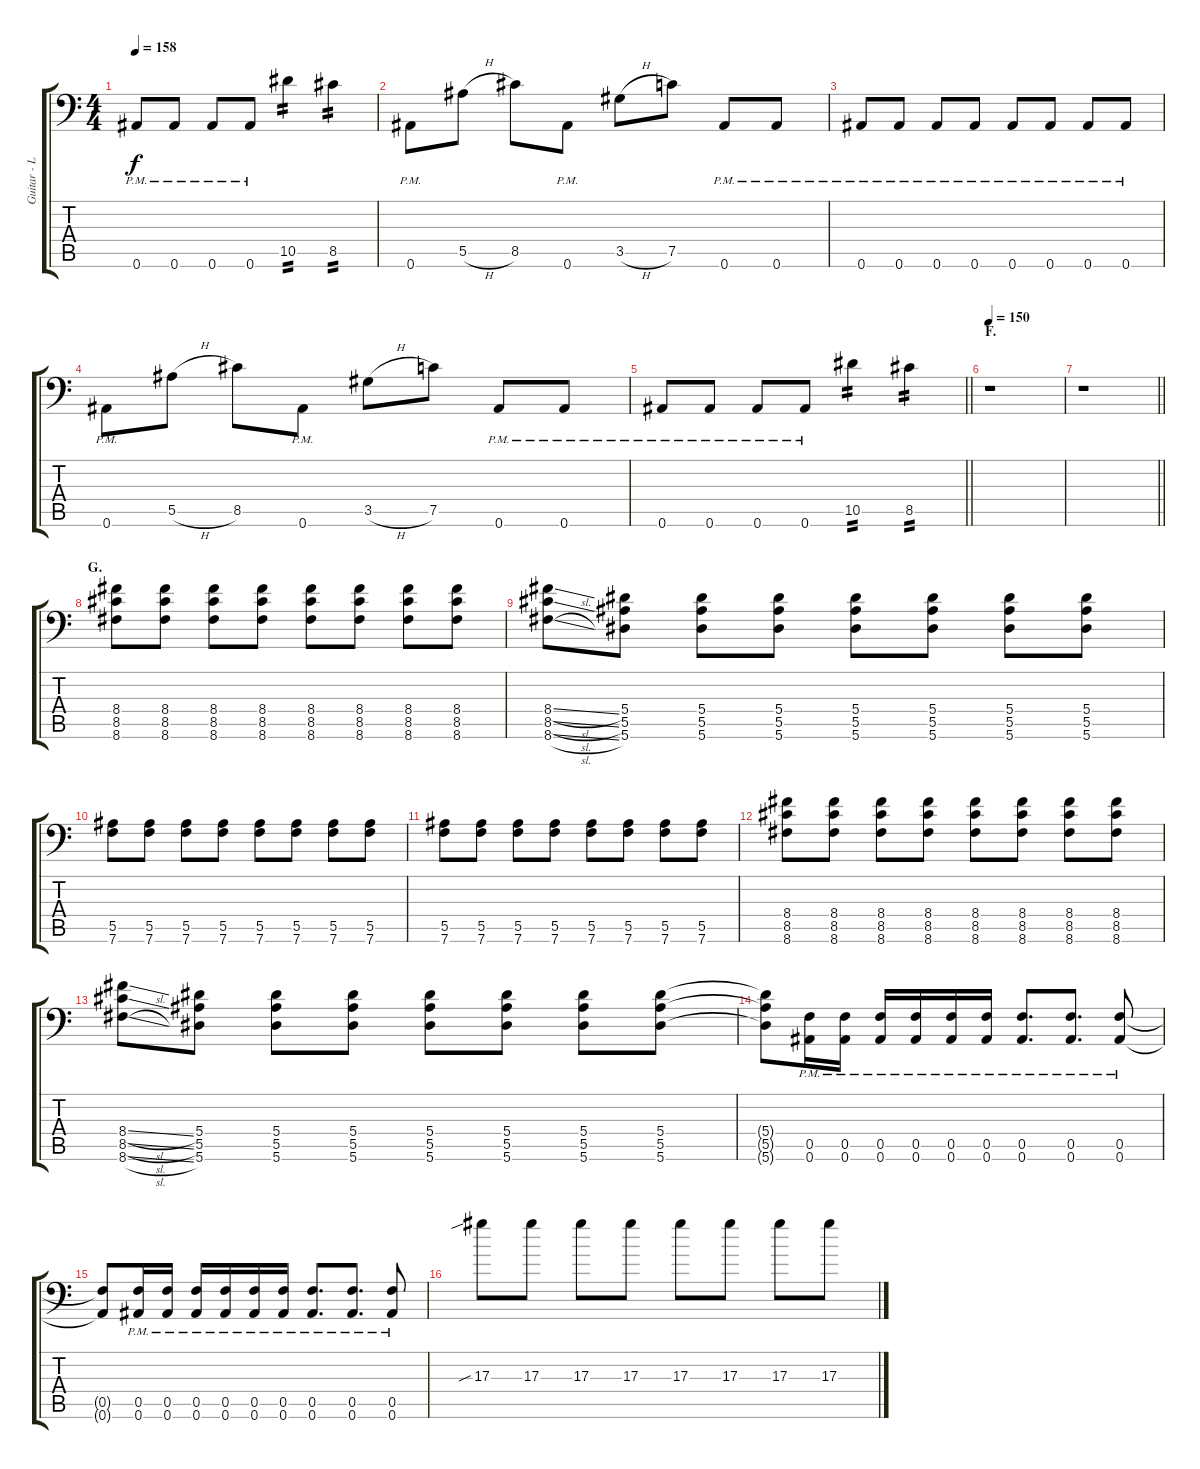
\track ("Guitar - Left" "Guitar - L") {instrument distortionguitar}
\staff {score tabs}
\tuning (C4 G3 Eb3 Bb2 F2 Bb1) {hide}
\ts (4 4)
\tempo 158
\clef f4
\ks c
0.6{pm}.8{dy f} 0.6{pm}.8 0.6{pm}.8 0.6{pm}.8 10.5.4{tp 2} 8.5.4{tp 2} |
0.6{pm}.8 5.5{h}.8 8.5.8 0.6{pm}.8 3.5{h}.8 7.5.8 0.6{pm}.8 0.6{pm}.8 |
0.6{pm}.8 0.6{pm}.8 0.6{pm}.8 0.6{pm}.8 0.6{pm}.8 0.6{pm}.8 0.6{pm}.8 0.6{pm}.8 |
0.6{pm}.8 5.5{h}.8 8.5.8 0.6{pm}.8 3.5{h}.8 7.5.8 0.6{pm}.8 0.6{pm}.8 |
\barLineRight lightlight
0.6{pm}.8 0.6{pm}.8 0.6{pm}.8 0.6{pm}.8 10.5.4{tp 2} 8.5.4{tp 2} |
\section ("" "F.")
\tempo 150
r.1 |
\barLineRight lightlight
r.1 |
\section ("" "G.")
(8.4 8.5 8.6).8 (8.4 8.5 8.6).8 (8.4 8.5 8.6).8 (8.4 8.5 8.6).8 (8.4 8.5 8.6).8 (8.4 8.5 8.6).8 (8.4 8.5 8.6).8 (8.4 8.5 8.6).8 |
(8.4{sl} 8.5{sl} 8.6{sl}).8 (5.4 5.5 5.6).8 (5.4 5.5 5.6).8 (5.4 5.5 5.6).8 (5.4 5.5 5.6).8 (5.4 5.5 5.6).8 (5.4 5.5 5.6).8 (5.4 5.5 5.6).8 |
(5.5 7.6).8 (5.5 7.6).8 (5.5 7.6).8 (5.5 7.6).8 (5.5 7.6).8 (5.5 7.6).8 (5.5 7.6).8 (5.5 7.6).8 |
(5.5 7.6).8 (5.5 7.6).8 (5.5 7.6).8 (5.5 7.6).8 (5.5 7.6).8 (5.5 7.6).8 (5.5 7.6).8 (5.5 7.6).8 |
(8.4 8.5 8.6).8 (8.4 8.5 8.6).8 (8.4 8.5 8.6).8 (8.4 8.5 8.6).8 (8.4 8.5 8.6).8 (8.4 8.5 8.6).8 (8.4 8.5 8.6).8 (8.4 8.5 8.6).8 |
(8.4{sl} 8.5{sl} 8.6{sl}).8 (5.4 5.5 5.6).8 (5.4 5.5 5.6).8 (5.4 5.5 5.6).8 (5.4 5.5 5.6).8 (5.4 5.5 5.6).8 (5.4 5.5 5.6).8 (5.4 5.5 5.6).8 |
(5.4{t} 5.5{t} 5.6{t}).8 (0.5{pm} 0.6{pm}).16 (0.5{pm} 0.6{pm}).16 (0.5{pm} 0.6{pm}).16 (0.5{pm} 0.6{pm}).16 (0.5{pm} 0.6{pm}).16 (0.5{pm} 0.6{pm}).16 (0.5{pm} 0.6{pm}).8{d} (0.5{pm} 0.6{pm}).8{d} (0.5{pm} 0.6{pm}).8 |
(0.5{t} 0.6{t}).8 (0.5{pm} 0.6{pm}).16 (0.5{pm} 0.6{pm}).16 (0.5{pm} 0.6{pm}).16 (0.5{pm} 0.6{pm}).16 (0.5{pm} 0.6{pm}).16 (0.5{pm} 0.6{pm}).16 (0.5{pm} 0.6{pm}).8{d} (0.5{pm} 0.6{pm}).8{d} (0.5{pm} 0.6{pm}).8 |
17.3{sib}.8 17.3.8 17.3.8 17.3.8 17.3.8 17.3.8 17.3.8 17.3.8
